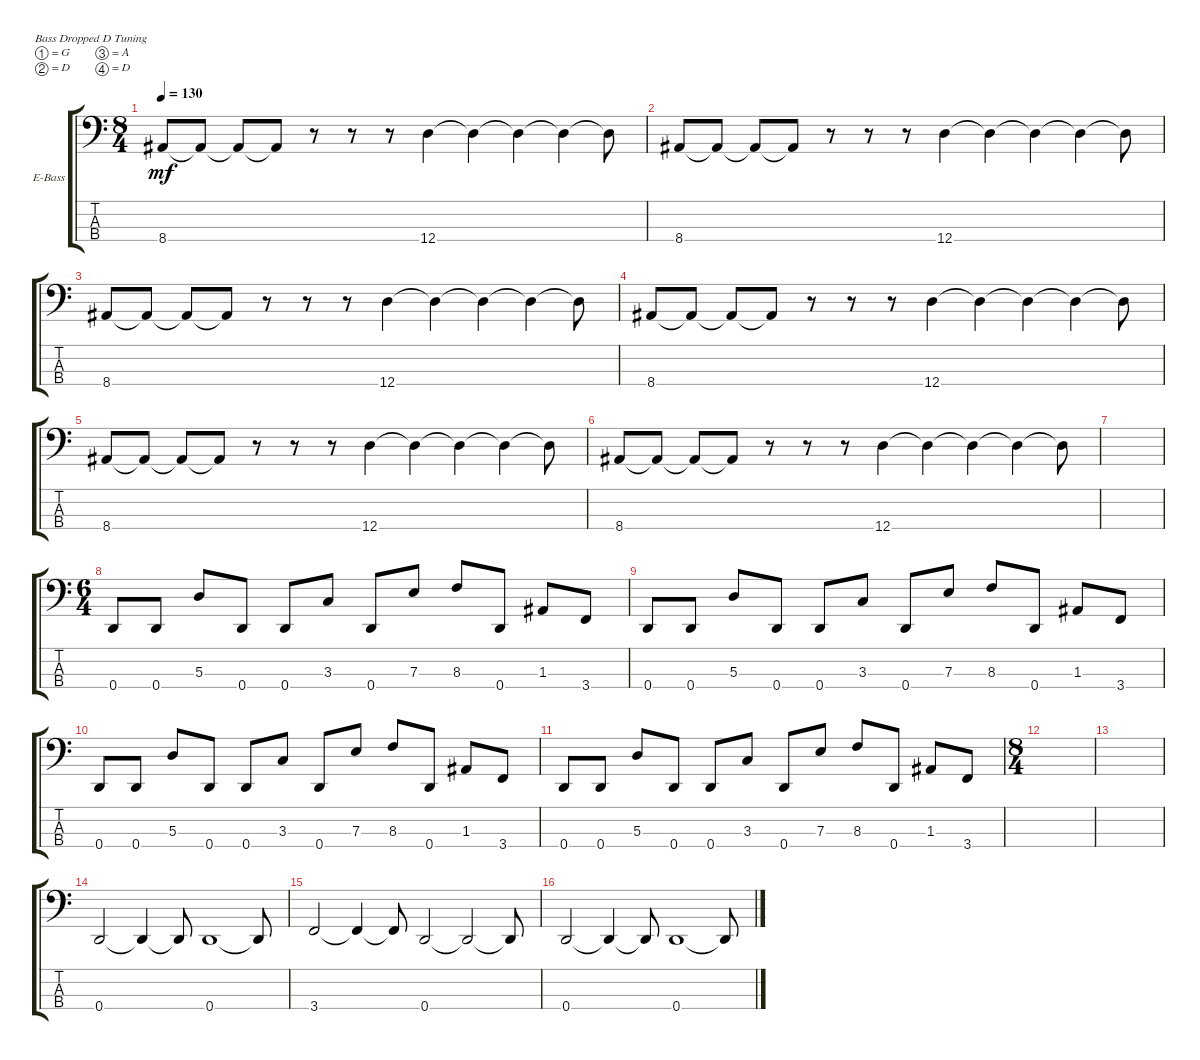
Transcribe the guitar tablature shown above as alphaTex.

\bracketExtendMode groupsimilarinstruments
\firstSystemTrackNameOrientation horizontal
\otherSystemsTrackNameOrientation horizontal
\track ("Electric Bass" "E-Bass") {instrument electricbassfinger}
\staff {score tabs}
\tuning (G2 D2 A1 D1)
\ts (8 4)
\tempo 130
\clef f4
\ks c
8.4.8{dy mf} 8.4{t}.8 8.4{t}.8 8.4{t}.8 r.8 r.8 r.8 12.4.4 12.4{t}.4 12.4{t}.4 12.4{t}.4 12.4{t}.8 |
8.4.8 8.4{t}.8 8.4{t}.8 8.4{t}.8 r.8 r.8 r.8 12.4.4 12.4{t}.4 12.4{t}.4 12.4{t}.4 12.4{t}.8 |
8.4.8 8.4{t}.8 8.4{t}.8 8.4{t}.8 r.8 r.8 r.8 12.4.4 12.4{t}.4 12.4{t}.4 12.4{t}.4 12.4{t}.8 |
8.4.8 8.4{t}.8 8.4{t}.8 8.4{t}.8 r.8 r.8 r.8 12.4.4 12.4{t}.4 12.4{t}.4 12.4{t}.4 12.4{t}.8 |
8.4.8 8.4{t}.8 8.4{t}.8 8.4{t}.8 r.8 r.8 r.8 12.4.4 12.4{t}.4 12.4{t}.4 12.4{t}.4 12.4{t}.8 |
8.4.8 8.4{t}.8 8.4{t}.8 8.4{t}.8 r.8 r.8 r.8 12.4.4 12.4{t}.4 12.4{t}.4 12.4{t}.4 12.4{t}.8 |
|
\ts (6 4)
0.4.8 0.4.8 5.3.8 0.4.8 0.4.8 3.3.8 0.4.8 7.3.8 8.3.8 0.4.8 1.3.8 3.4.8 |
0.4.8 0.4.8 5.3.8 0.4.8 0.4.8 3.3.8 0.4.8 7.3.8 8.3.8 0.4.8 1.3.8 3.4.8 |
0.4.8 0.4.8 5.3.8 0.4.8 0.4.8 3.3.8 0.4.8 7.3.8 8.3.8 0.4.8 1.3.8 3.4.8 |
0.4.8 0.4.8 5.3.8 0.4.8 0.4.8 3.3.8 0.4.8 7.3.8 8.3.8 0.4.8 1.3.8 3.4.8 |
\ts (8 4)
|
|
0.4.2 0.4{t}.4 0.4{t}.8 0.4.1 0.4{t}.8 |
3.4.2 3.4{t}.4 3.4{t}.8 0.4.2 0.4{t}.2 0.4{t}.8 |
0.4.2 0.4{t}.4 0.4{t}.8 0.4.1 0.4{t}.8
